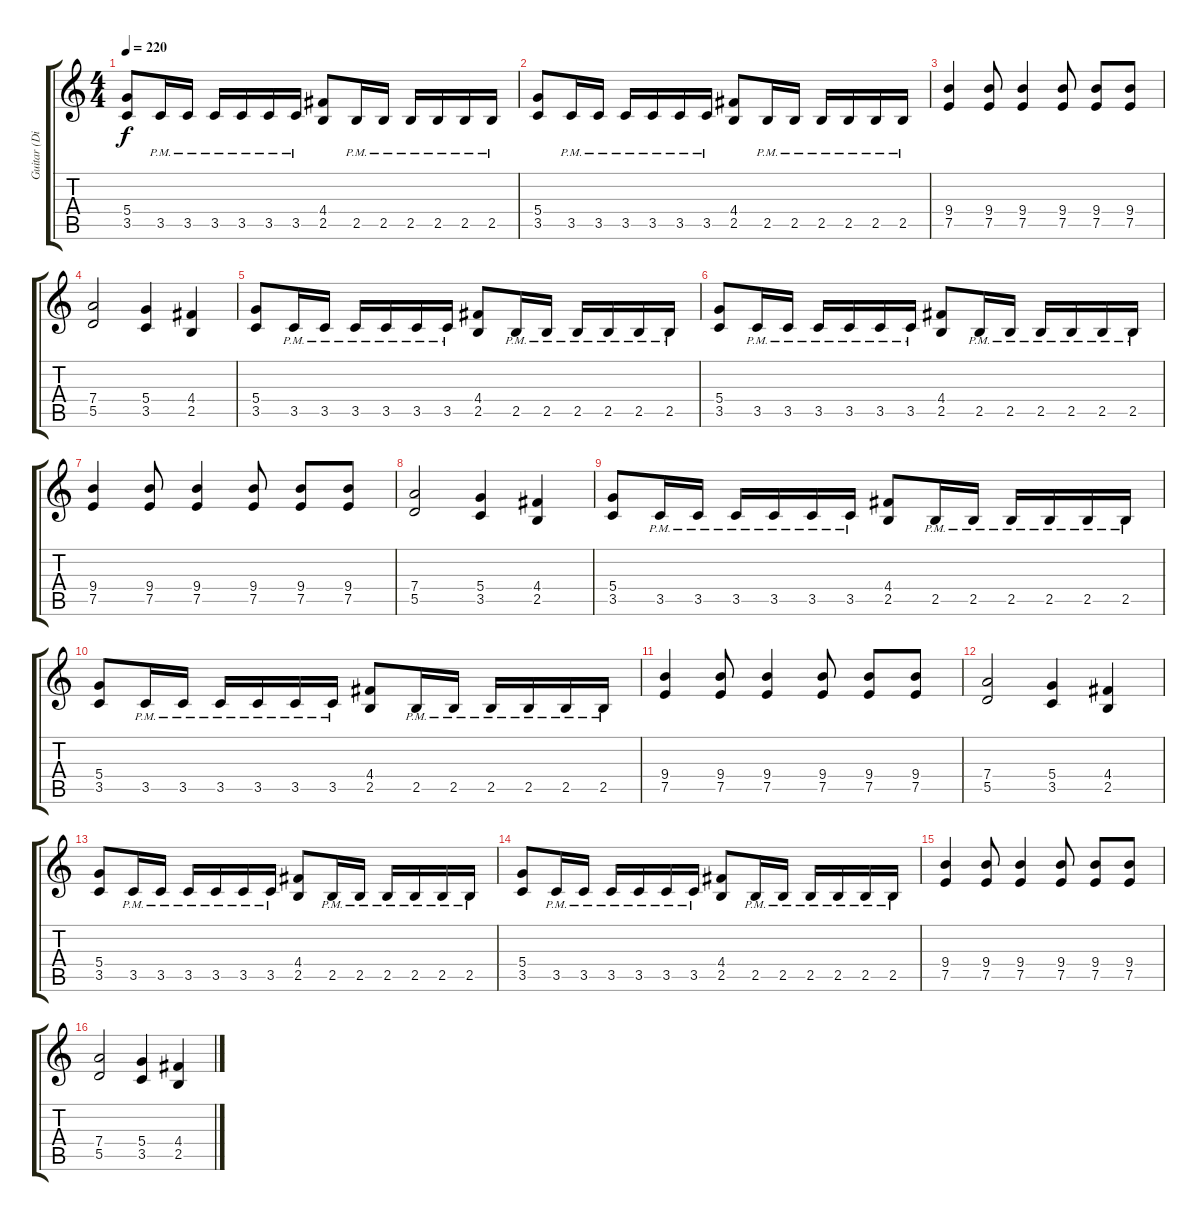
\track ("Guitar (Diagenz)" "Guitar (Di") {instrument distortionguitar}
\staff {score tabs}
\tuning (E4 B3 G3 D3 A2 E2) {hide}
\ts (4 4)
\tempo 220
\clef g2
\ks c
(5.4 3.5).8{dy f} 3.5{pm}.16 3.5{pm}.16 3.5{pm}.16 3.5{pm}.16 3.5{pm}.16 3.5{pm}.16 (4.4 2.5).8 2.5{pm}.16 2.5{pm}.16 2.5{pm}.16 2.5{pm}.16 2.5{pm}.16 2.5{pm}.16 |
(5.4 3.5).8 3.5{pm}.16 3.5{pm}.16 3.5{pm}.16 3.5{pm}.16 3.5{pm}.16 3.5{pm}.16 (4.4 2.5).8 2.5{pm}.16 2.5{pm}.16 2.5{pm}.16 2.5{pm}.16 2.5{pm}.16 2.5{pm}.16 |
(9.4 7.5).4 (9.4 7.5).8 (9.4 7.5).4 (9.4 7.5).8 (9.4 7.5).8 (9.4 7.5).8 |
(7.4 5.5).2 (5.4 3.5).4 (4.4 2.5).4 |
(5.4 3.5).8 3.5{pm}.16 3.5{pm}.16 3.5{pm}.16 3.5{pm}.16 3.5{pm}.16 3.5{pm}.16 (4.4 2.5).8 2.5{pm}.16 2.5{pm}.16 2.5{pm}.16 2.5{pm}.16 2.5{pm}.16 2.5{pm}.16 |
(5.4 3.5).8 3.5{pm}.16 3.5{pm}.16 3.5{pm}.16 3.5{pm}.16 3.5{pm}.16 3.5{pm}.16 (4.4 2.5).8 2.5{pm}.16 2.5{pm}.16 2.5{pm}.16 2.5{pm}.16 2.5{pm}.16 2.5{pm}.16 |
(9.4 7.5).4 (9.4 7.5).8 (9.4 7.5).4 (9.4 7.5).8 (9.4 7.5).8 (9.4 7.5).8 |
(7.4 5.5).2 (5.4 3.5).4 (4.4 2.5).4 |
(5.4 3.5).8 3.5{pm}.16 3.5{pm}.16 3.5{pm}.16 3.5{pm}.16 3.5{pm}.16 3.5{pm}.16 (4.4 2.5).8 2.5{pm}.16 2.5{pm}.16 2.5{pm}.16 2.5{pm}.16 2.5{pm}.16 2.5{pm}.16 |
(5.4 3.5).8 3.5{pm}.16 3.5{pm}.16 3.5{pm}.16 3.5{pm}.16 3.5{pm}.16 3.5{pm}.16 (4.4 2.5).8 2.5{pm}.16 2.5{pm}.16 2.5{pm}.16 2.5{pm}.16 2.5{pm}.16 2.5{pm}.16 |
(9.4 7.5).4 (9.4 7.5).8 (9.4 7.5).4 (9.4 7.5).8 (9.4 7.5).8 (9.4 7.5).8 |
(7.4 5.5).2 (5.4 3.5).4 (4.4 2.5).4 |
(5.4 3.5).8 3.5{pm}.16 3.5{pm}.16 3.5{pm}.16 3.5{pm}.16 3.5{pm}.16 3.5{pm}.16 (4.4 2.5).8 2.5{pm}.16 2.5{pm}.16 2.5{pm}.16 2.5{pm}.16 2.5{pm}.16 2.5{pm}.16 |
(5.4 3.5).8 3.5{pm}.16 3.5{pm}.16 3.5{pm}.16 3.5{pm}.16 3.5{pm}.16 3.5{pm}.16 (4.4 2.5).8 2.5{pm}.16 2.5{pm}.16 2.5{pm}.16 2.5{pm}.16 2.5{pm}.16 2.5{pm}.16 |
(9.4 7.5).4 (9.4 7.5).8 (9.4 7.5).4 (9.4 7.5).8 (9.4 7.5).8 (9.4 7.5).8 |
(7.4 5.5).2 (5.4 3.5).4 (4.4 2.5).4
